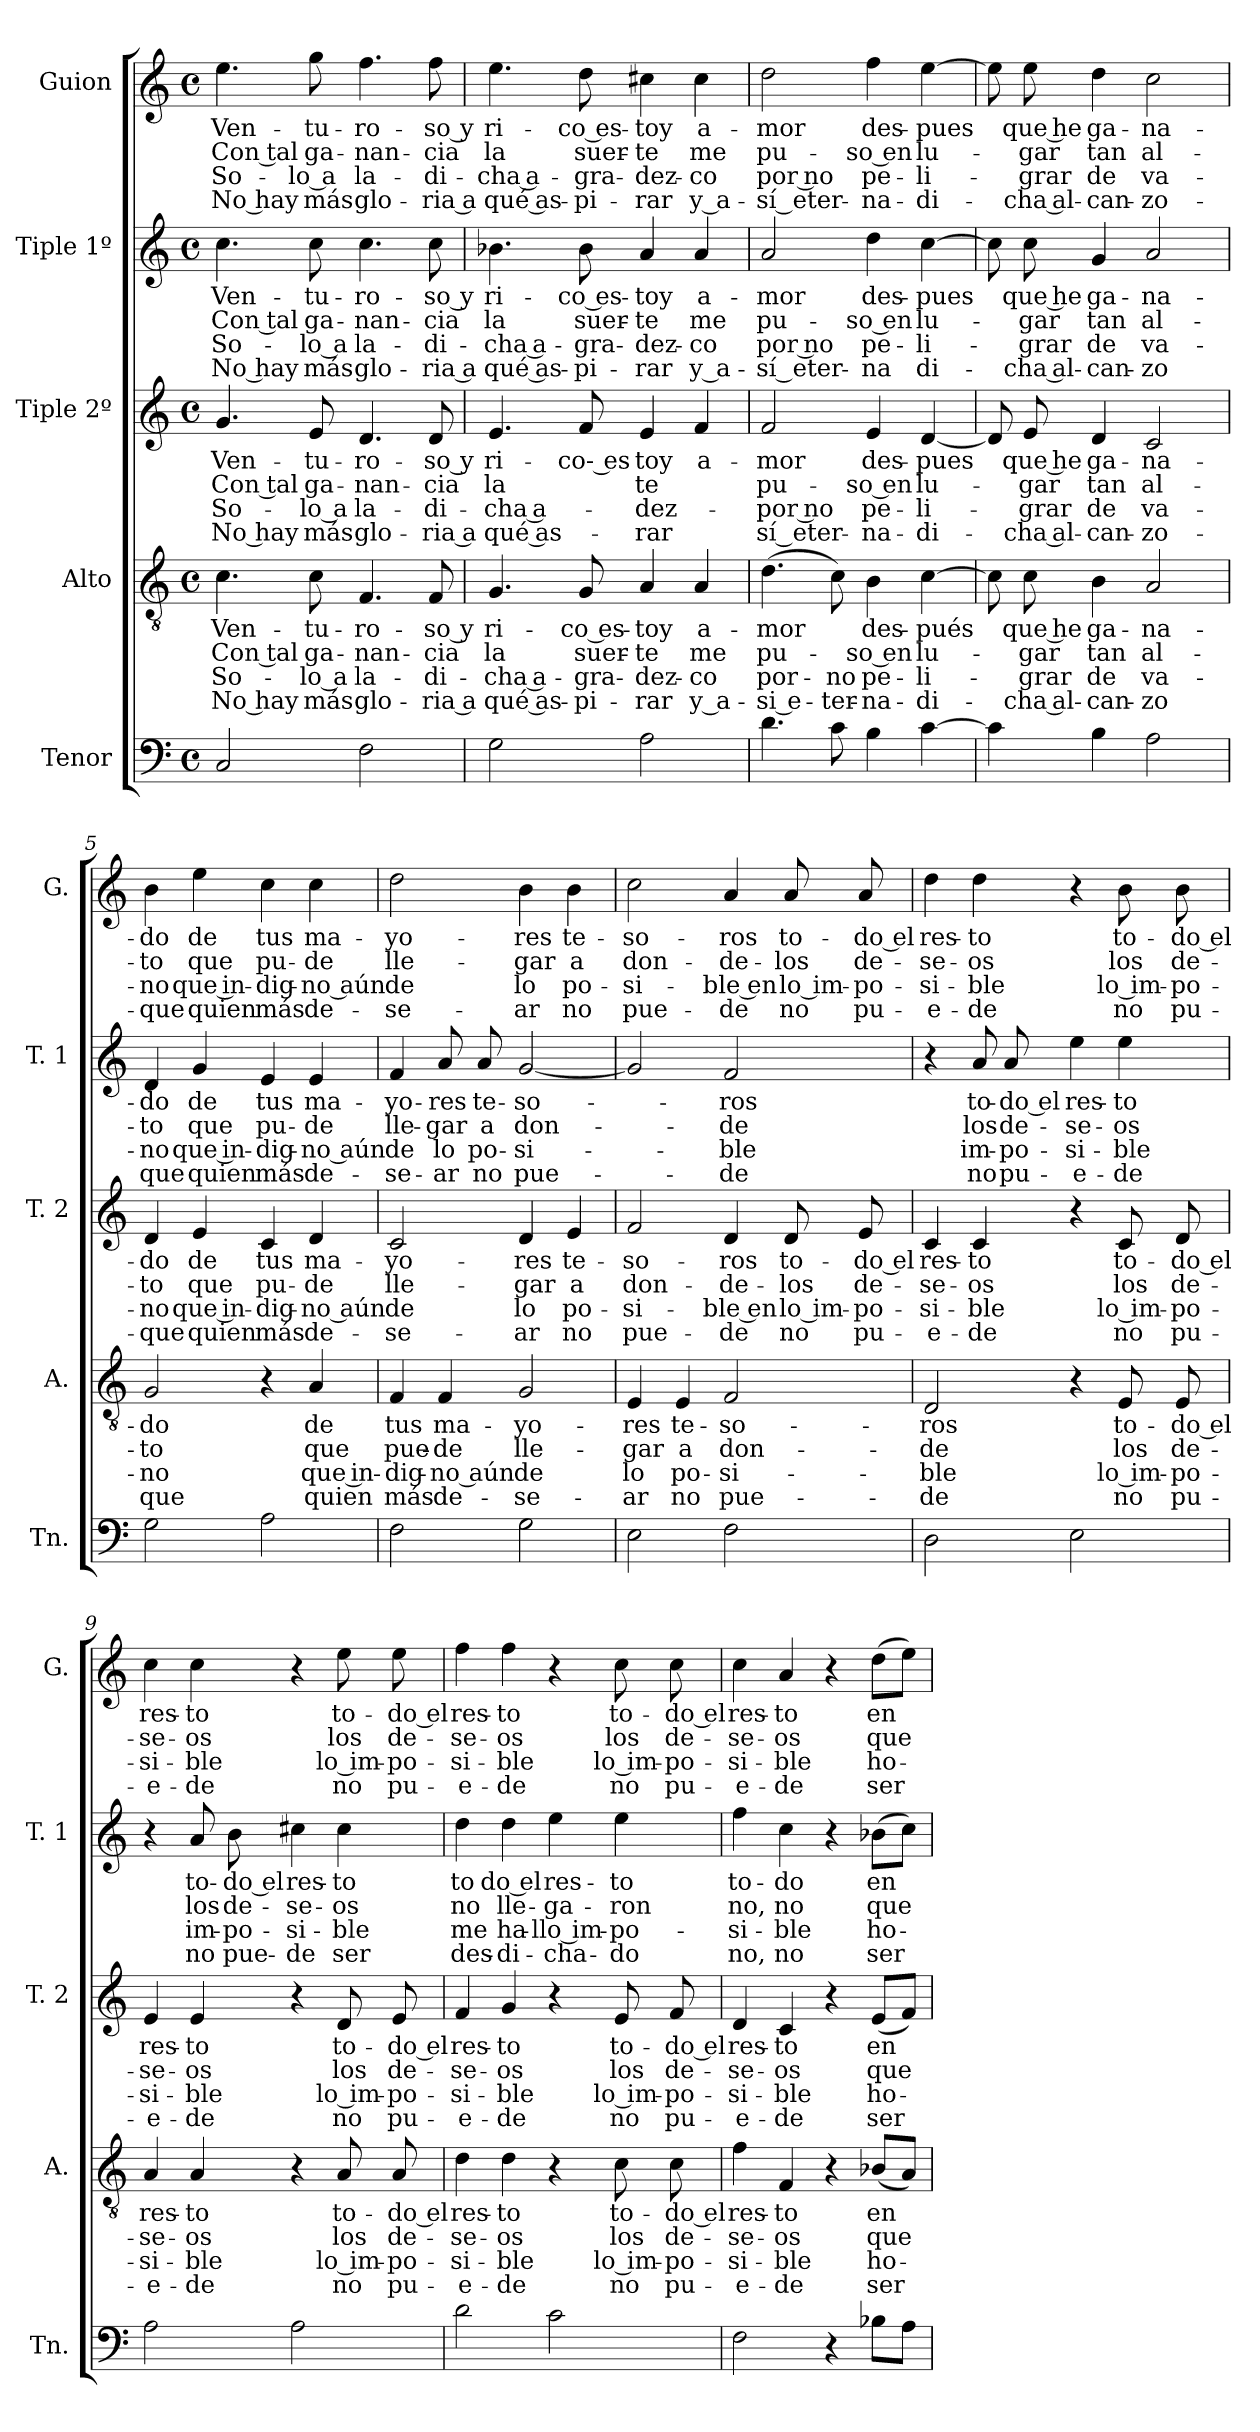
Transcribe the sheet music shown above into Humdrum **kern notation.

**kern	**kern	**text	**text	**text	**text	**kern	**text	**text	**text	**text	**kern	**text	**text	**text	**text	**kern	**text	**text	**text	**text
*part5	*part4	*part4	*part4	*part4	*part4	*part3	*part3	*part3	*part3	*part3	*part2	*part2	*part2	*part2	*part2	*part1	*part1	*part1	*part1	*part1
*staff5	*staff4	*staff4	*staff4	*staff4	*staff4	*staff3	*staff3	*staff3	*staff3	*staff3	*staff2	*staff2	*staff2	*staff2	*staff2	*staff1	*staff1	*staff1	*staff1	*staff1
*I"Tenor	*I"Alto	*	*	*	*	*I"Tiple 2º	*	*	*	*	*I"Tiple 1º	*	*	*	*	*I"Guion	*	*	*	*
*I'Tn.	*I'A.	*	*	*	*	*I'T. 2	*	*	*	*	*I'T. 1	*	*	*	*	*I'G.	*	*	*	*
*clefF4	*clefGv2	*	*	*	*	*clefG2	*	*	*	*	*clefG2	*	*	*	*	*clefG2	*	*	*	*
*M4/4	*M4/4	*	*	*	*	*M4/4	*	*	*	*	*M4/4	*	*	*	*	*M4/4	*	*	*	*
*met(c)	*met(c)	*	*	*	*	*met(c)	*	*	*	*	*met(c)	*	*	*	*	*met(c)	*	*	*	*
=1	=1	=1	=1	=1	=1	=1	=1	=1	=1	=1	=1	=1	=1	=1	=1	=1	=1	=1	=1	=1
2C	4.c	Ven-	Con tal	So-	No hay	4.g	Ven-	Con tal	So-	No hay	4.cc	Ven-	Con tal	So-	No hay	4.ee	Ven-	Con tal	So-	No hay
.	8c	-tu-	ga-	-lo a	más	8e	-tu-	ga-	-lo a	más	8cc	-tu-	ga-	-lo a	más	8gg	-tu-	ga-	-lo a	más
2F	4.F	-ro-	-nan-	la-	glo-	4.d	-ro-	-nan-	la-	glo-	4.cc	-ro-	-nan-	la-	glo-	4.ff	-ro-	-nan-	la-	glo-
.	8F	-so y	-cia	-di-	-ria a	8d	-so y	-cia	-di-	-ria a	8cc	-so y	-cia	-di-	-ria a	8ff	-so y	-cia	-di-	-ria a
=2	=2	=2	=2	=2	=2	=2	=2	=2	=2	=2	=2	=2	=2	=2	=2	=2	=2	=2	=2	=2
2G	4.G	ri-	la	cha a-	qué as-	4.e	ri-	la	cha a-	qué as-	4.b-X	ri-	la	cha a-	qué as-	4.ee	ri-	la	cha a-	qué as-
.	8G	-co es-	suer-	-gra-	-pi-	8f	-co- es	.	.	.	8b-	-co es-	suer-	-gra-	-pi-	8dd	-co es-	suer-	-gra-	-pi-
2A	4A	-toy	-te	-dez-	-rar	4e	-toy	-te	-dez-	-rar	4a	-toy	-te	-dez-	-rar	4cc#X	-toy	-te	-dez-	-rar
.	4A	a-	me	-co	y a-	4f	a-	.	.	.	4a	a-	me	-co	y a-	4cc#	a-	me	-co	y a-
=3	=3	=3	=3	=3	=3	=3	=3	=3	=3	=3	=3	=3	=3	=3	=3	=3	=3	=3	=3	=3
4.d	(4.d	-mor	pu-	por-	si e-	2f	-mor	pu-	por no	sí eter-	2a	-mor	pu-	por no	sí eter-	2dd	-mor	pu-	por no	sí eter-
8c	8c)	.	.	-no	-ter-	.	.	.	.	.	.	.	.	.	.	.	.	.	.	.
4B	4B	des-	-so en	pe-	-na-	4e	des-	-so en	pe-	-na-	4dd	des-	-so en	pe-	-na	4ff	des-	-so en	pe-	-na-
[4c	[4c	-pués	lu-	-li-	-di-	[4d	-pues	lu-	-li-	-di-	[4cc	-pues	lu-	-li-	di-	[4ee	-pues	lu-	-li-	-di-
=4	=4	=4	=4	=4	=4	=4	=4	=4	=4	=4	=4	=4	=4	=4	=4	=4	=4	=4	=4	=4
4c]	8c]	.	.	.	.	8d]	.	.	.	.	8cc]	.	.	.	.	8ee]	.	.	.	.
.	8c	que he	-gar	-grar	cha al-	8e	que he	-gar	-grar	cha al-	8cc	que he	-gar	-grar	cha al-	8ee	que he	-gar	-grar	cha al-
4B	4B	ga-	tan	de	-can-	4d	ga-	tan	de	-can-	4g	ga-	tan	de	-can-	4dd	ga-	tan	de	-can-
2A	2A	-na-	al-	va-	-zo	2c	-na-	al-	va-	-zo-	2a	-na-	al-	va-	-zo	2cc	-na-	al-	va-	-zo-
=5	=5	=5	=5	=5	=5	=5	=5	=5	=5	=5	=5	=5	=5	=5	=5	=5	=5	=5	=5	=5
2G	2G	-do	-to	-no	que	4d	-do	-to	-no	-que	4d	-do	-to	-no	que	4b	-do	-to	-no	-que
.	.	.	.	.	.	4e	de	que	que in-	quien	4g	de	que	que in-	quien	4ee	de	que	que in-	quien
2A	4r	.	.	.	.	4c	tus	pu-	-dig-	más	4e	tus	pu-	-dig-	más	4cc	tus	pu-	-dig-	más
.	4A	de	que	que in-	quien	4d	ma-	-de	-no aún	de-	4e	ma-	-de	-no aún	de-	4cc	ma-	-de	-no aún	de-
=6	=6	=6	=6	=6	=6	=6	=6	=6	=6	=6	=6	=6	=6	=6	=6	=6	=6	=6	=6	=6
2F	4F	tus	pue-	-dig-	más	2c	-yo-	lle-	de	-se-	4f	-yo-	lle-	de	-se-	2dd	-yo-	lle-	de	-se-
.	4F	ma-	-de	-no aún	de-	.	.	.	.	.	8a	-res	-gar	lo	-ar	.	.	.	.	.
.	.	.	.	.	.	.	.	.	.	.	8a	te-	a	po-	no	.	.	.	.	.
2G	2G	-yo-	lle-	de	-se-	4d	-res	-gar	lo	-ar	[2g	-so-	don-	-si-	pue-	4b	-res	-gar	lo	-ar
.	.	.	.	.	.	4e	te-	a	po-	no	.	.	.	.	.	4b	te-	a	po-	no
=7	=7	=7	=7	=7	=7	=7	=7	=7	=7	=7	=7	=7	=7	=7	=7	=7	=7	=7	=7	=7
2E	4E	-res	-gar	lo	-ar	2f	-so-	don-	-si-	pue-	2g]	.	.	.	.	2cc	-so-	don-	-si-	pue-
.	4E	te-	a	po-	no	.	.	.	.	.	.	.	.	.	.	.	.	.	.	.
2F	2F	-so-	don-	-si-	pue-	4d	-ros	-de-	-ble en	-de	2f	-ros	-de	-ble	-de	4a	-ros	-de-	-ble en	-de
.	.	.	.	.	.	8d	to-	-los	lo im-	no	.	.	.	.	.	8a	to-	-los	lo im-	no
.	.	.	.	.	.	8e	-do el	de-	-po-	pu-	.	.	.	.	.	8a	-do el	de-	-po-	pu-
=8	=8	=8	=8	=8	=8	=8	=8	=8	=8	=8	=8	=8	=8	=8	=8	=8	=8	=8	=8	=8
2D	2D	-ros	-de	-ble	-de	4c	res-	-se-	-si-	-e-	4r	.	.	.	.	4dd	res-	-se-	-si-	-e-
.	.	.	.	.	.	4c	-to	-os	-ble	-de	8a	-to-	los	im-	no	4dd	-to	-os	-ble	-de
.	.	.	.	.	.	.	.	.	.	.	8a	-do el	de-	-po-	pu-	.	.	.	.	.
2E	4r	.	.	.	.	4r	.	.	.	.	4ee	res-	-se-	-si-	-e-	4r	.	.	.	.
.	8E	to-	los	lo im-	no	8c	to-	los	lo im-	no	4ee	-to	-os	-ble	-de	8b	to-	los	lo im-	no
.	8E	-do el	de-	-po-	pu-	8d	-do el	de-	-po-	pu-	.	.	.	.	.	8b	-do el	de-	-po-	pu-
=9	=9	=9	=9	=9	=9	=9	=9	=9	=9	=9	=9	=9	=9	=9	=9	=9	=9	=9	=9	=9
2A	4A	res-	-se-	-si-	-e-	4e	res-	-se-	-si-	-e-	4r	.	.	.	.	4cc	res-	-se-	-si-	-e-
.	4A	-to	-os	-ble	-de	4e	-to	-os	-ble	-de	8a	to-	los	im-	no	4cc	-to	-os	-ble	-de
.	.	.	.	.	.	.	.	.	.	.	8b	-do el	de-	-po-	pue-	.	.	.	.	.
2A	4r	.	.	.	.	4r	.	.	.	.	4cc#X	res-	-se-	-si-	-de	4r	.	.	.	.
.	8A	to-	los	lo im-	no	8d	to-	los	lo im-	no	4cc#	-to	-os	-ble	ser	8ee	to-	los	lo im-	no
.	8A	-do el	de-	-po-	pu-	8e	-do el	de-	-po-	pu-	.	.	.	.	.	8ee	-do el	de-	-po-	pu-
=10	=10	=10	=10	=10	=10	=10	=10	=10	=10	=10	=10	=10	=10	=10	=10	=10	=10	=10	=10	=10
2d	4d	res-	-se-	-si-	-e-	4f	res-	-se-	-si-	-e-	4dd	to	no	me	des-	4ff	res-	-se-	-si-	-e-
.	4d	-to	-os	-ble	-de	4g	-to	-os	-ble	-de	4dd	do el	lle-	ha-	-di-	4ff	-to	-os	-ble	-de
2c	4r	.	.	.	.	4r	.	.	.	.	4ee	res-	-ga-	llo im-	-cha-	4r	.	.	.	.
.	8c	to-	los	lo im-	no	8e	to-	los	lo im-	no	4ee	-to	-ron	-po-	-do	8cc	to-	los	lo im-	no
.	8c	-do el	de-	-po-	pu-	8f	-do el	de-	-po-	pu-	.	.	.	.	.	8cc	-do el	de-	-po-	pu-
=11	=11	=11	=11	=11	=11	=11	=11	=11	=11	=11	=11	=11	=11	=11	=11	=11	=11	=11	=11	=11
2F	4f	res-	-se-	-si-	-e-	4d	res-	-se-	-si-	-e-	4ff	to-	no,	-si-	no,	4cc	res-	-se-	-si-	-e-
.	4F	-to	-os	-ble	-de	4c	-to	-os	-ble	-de	4cc	-do	no	-ble	no	4a	-to	-os	-ble	-de
4r	4r	.	.	.	.	4r	.	.	.	.	4r	.	.	.	.	4r	.	.	.	.
8B-XL	(8B-XL	en	que	ho-	ser	(8eL	en	que	ho-	ser	(8b-XL	en	que	ho-	ser	(8ddL	en	que	ho-	ser
8AJ	8AJ)	.	.	.	.	8fJ)	.	.	.	.	8ccJ)	.	.	.	.	8eeJ)	.	.	.	.
=	=	=	=	=	=	=	=	=	=	=	=	=	=	=	=	=	=	=	=	=
*-	*-	*-	*-	*-	*-	*-	*-	*-	*-	*-	*-	*-	*-	*-	*-	*-	*-	*-	*-	*-
